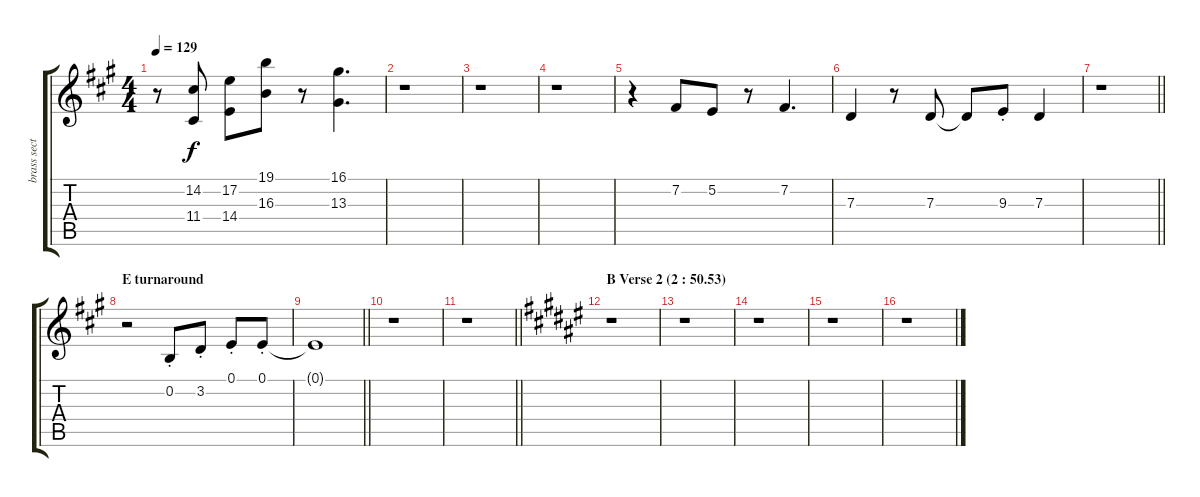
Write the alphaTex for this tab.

\track ("brass section" "brass sect") {instrument brasssection}
\staff {score tabs}
\tuning (E4 B3 G3 D3 A2 E2) {hide}
\ts (4 4)
\tempo 129
\clef g2
\ks a
r.8{dy f} (14.2 11.4).8 (17.2 14.4).8 (19.1 16.3).8 r.8 (16.1 13.3).4{d} |
r.1 |
r.1 |
r.1 |
r.4 7.2.8 5.2.8 r.8 7.2.4{d} |
7.3.4 r.8 7.3.8 7.3{t}.8 9.3{st}.8 7.3.4 |
\barLineRight lightlight
r.1 |
\section ("" "E turnaround")
r.2 0.2{st}.8 3.2{st}.8 0.1{st}.8 0.1{st}.8 |
\barLineRight lightlight
0.1{t}.1 |
r.1 |
\barLineRight lightlight
r.1 |
\section ("" "B Verse 2 (2 : 50.53)")
\ks f#
r.1 |
r.1 |
r.1 |
r.1 |
r.1
